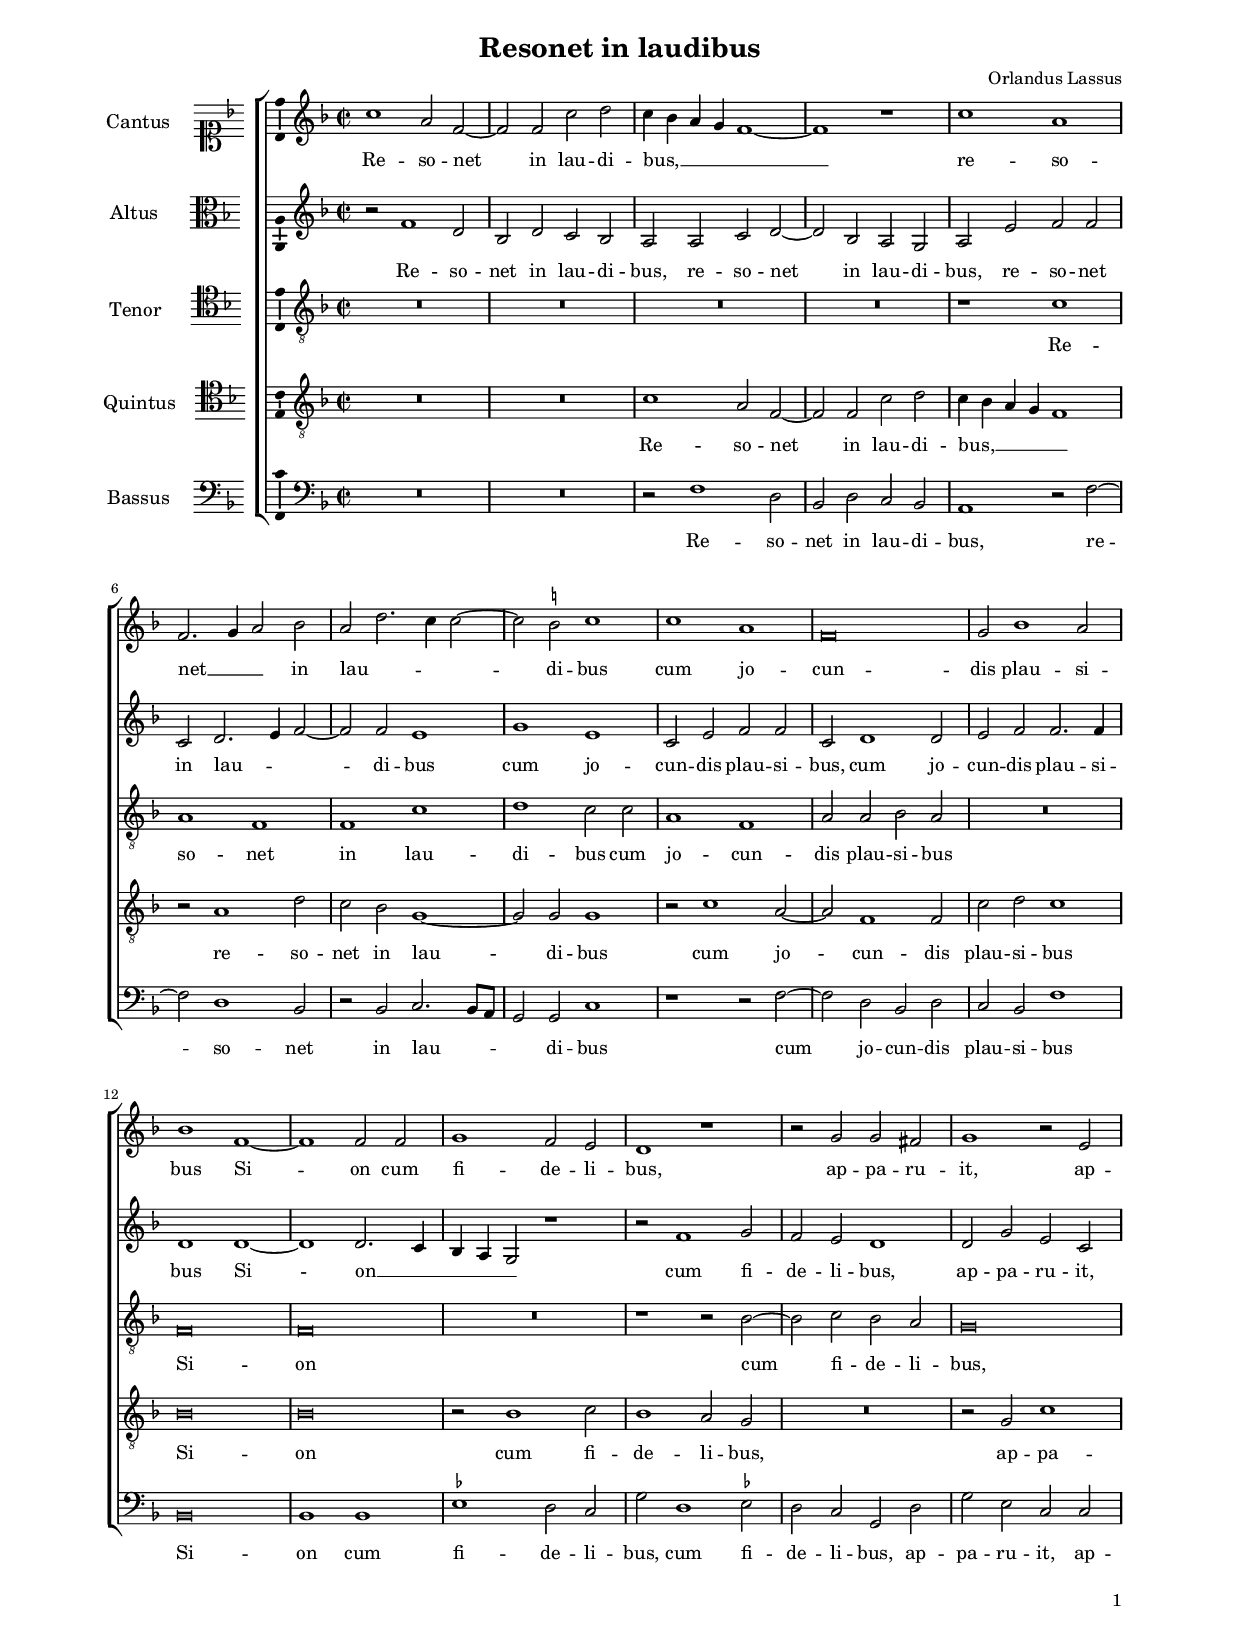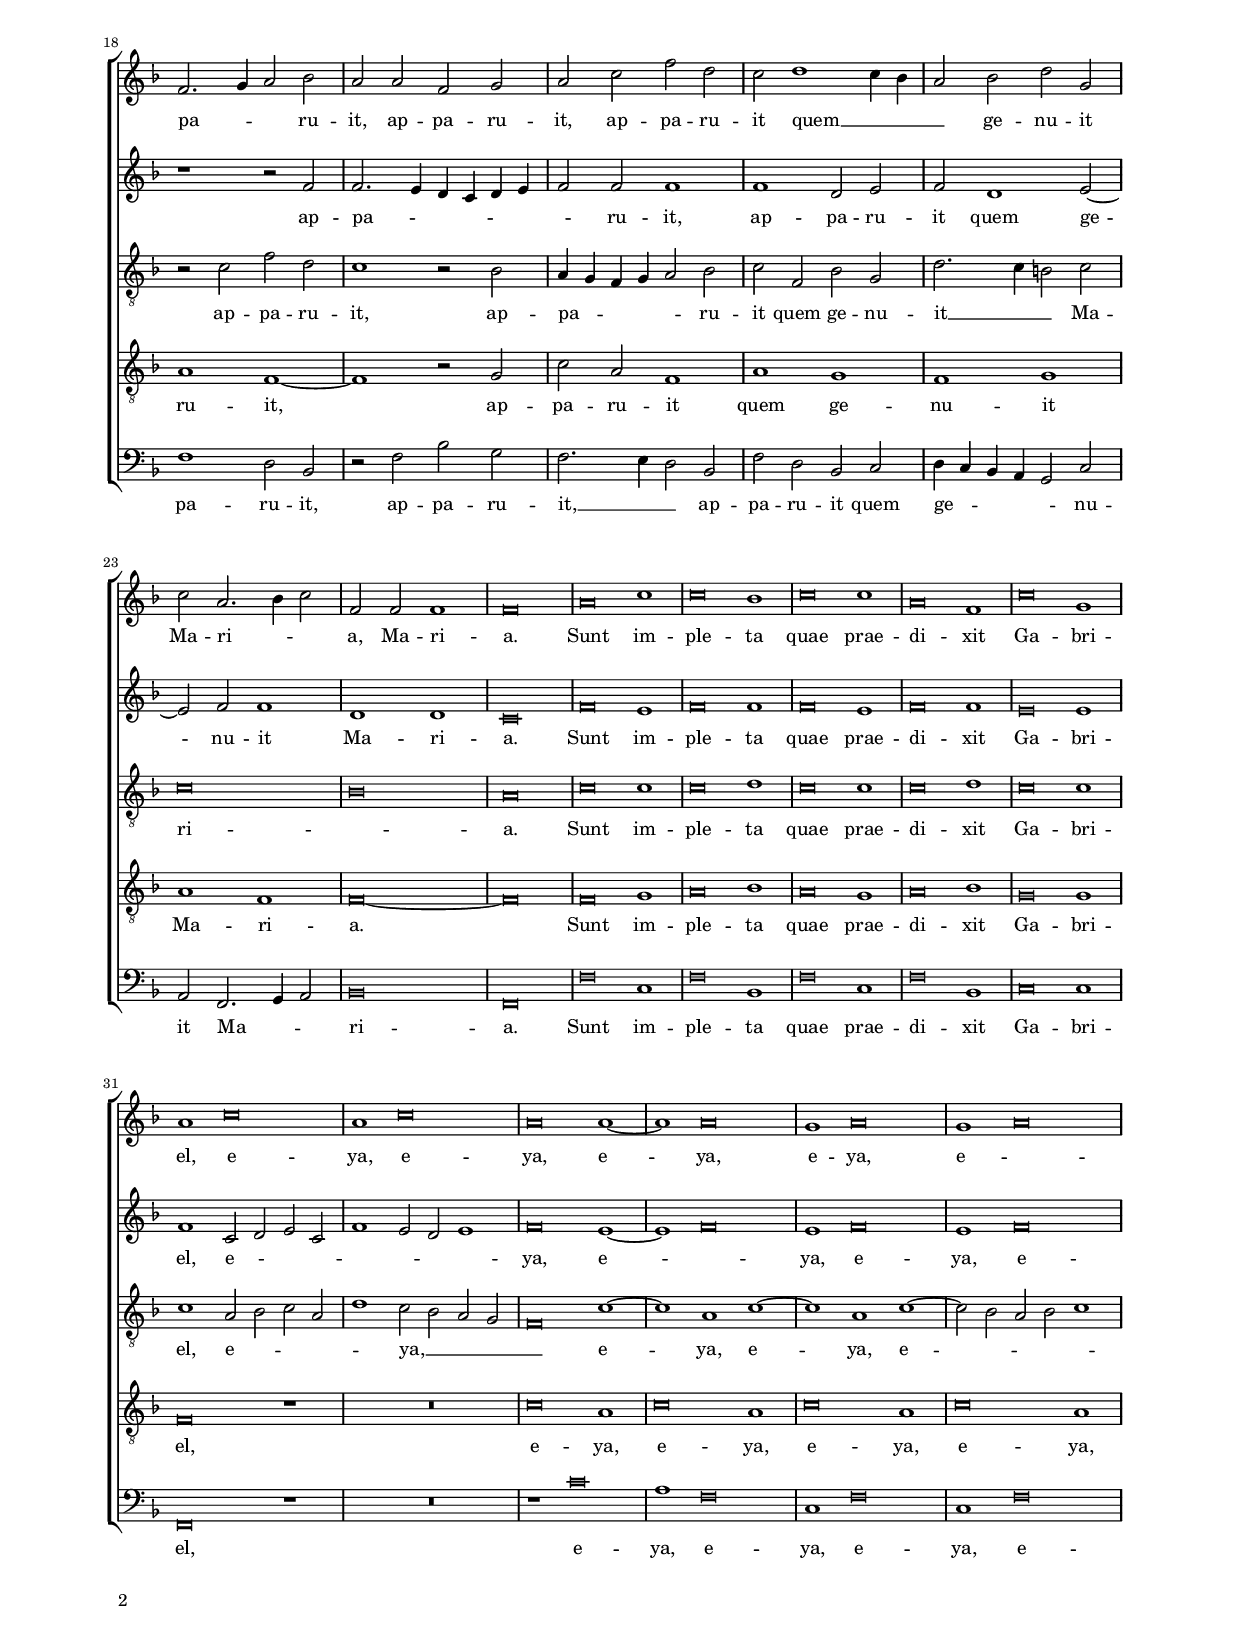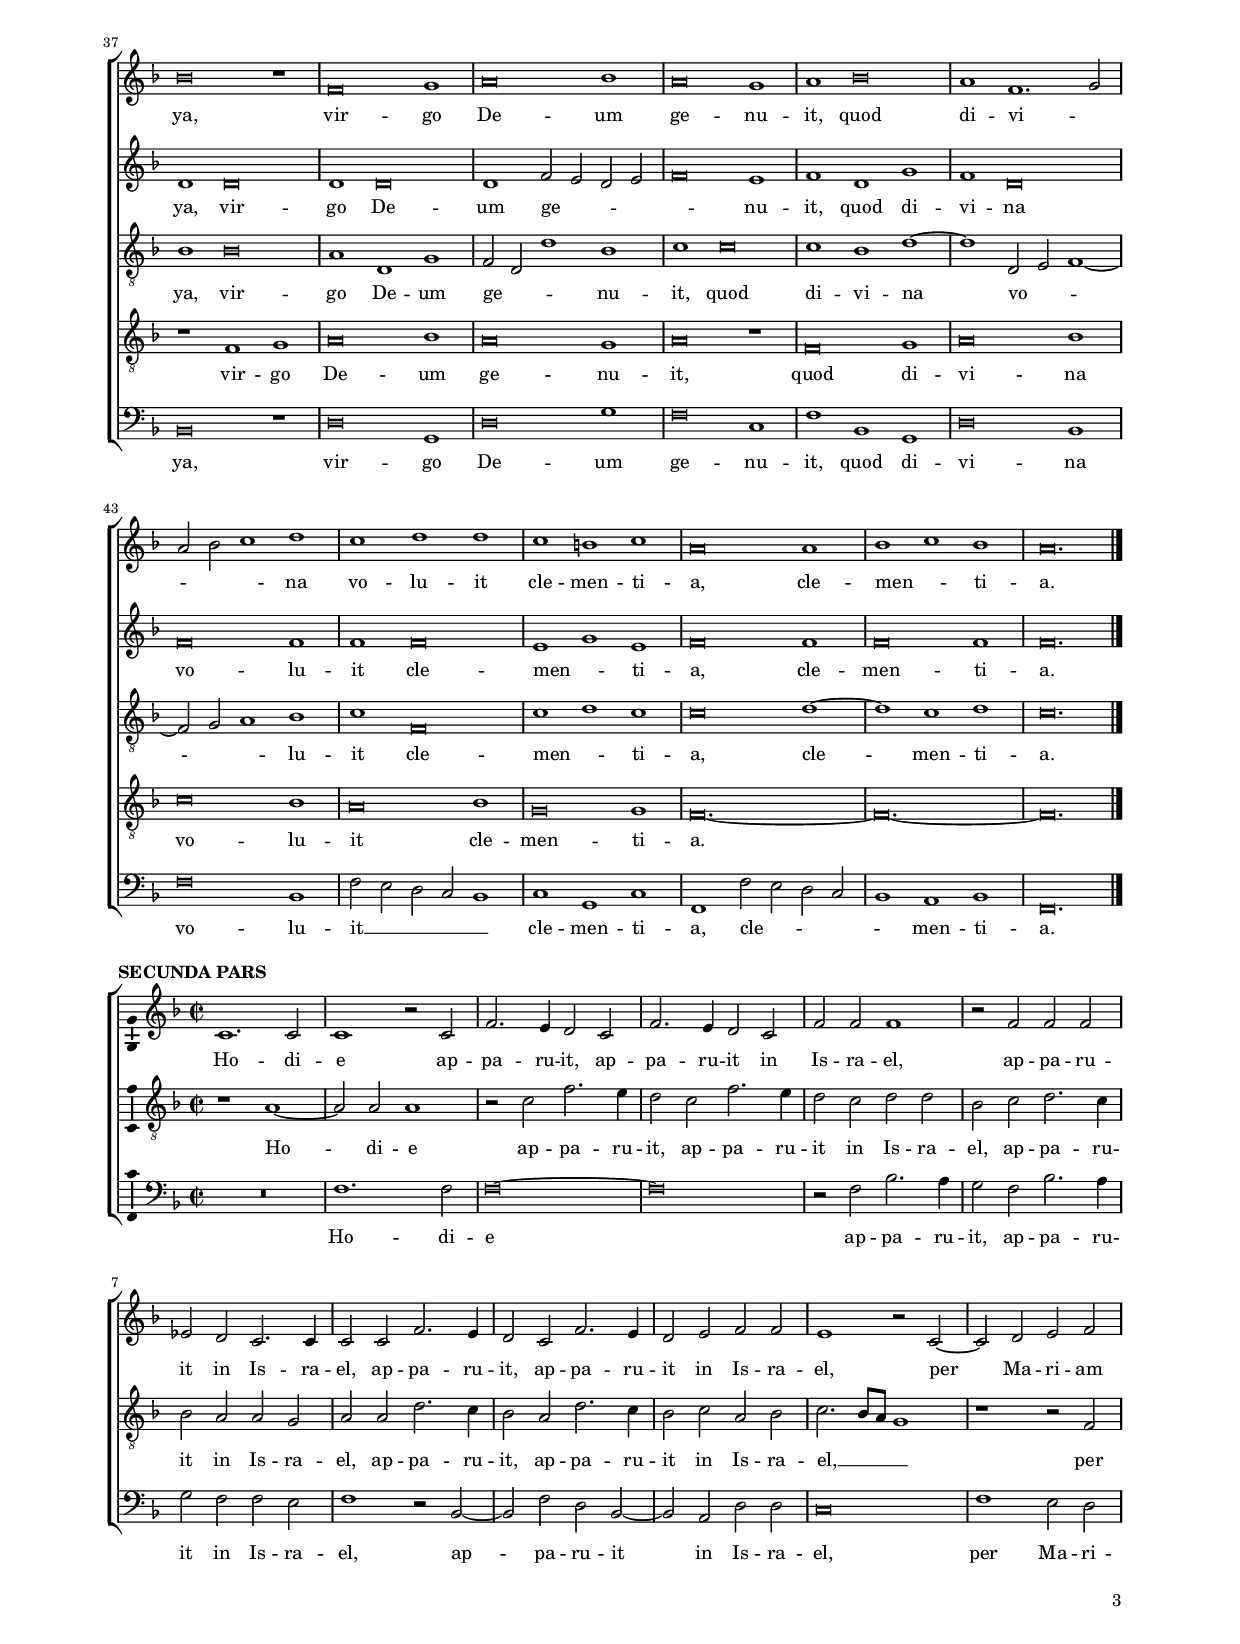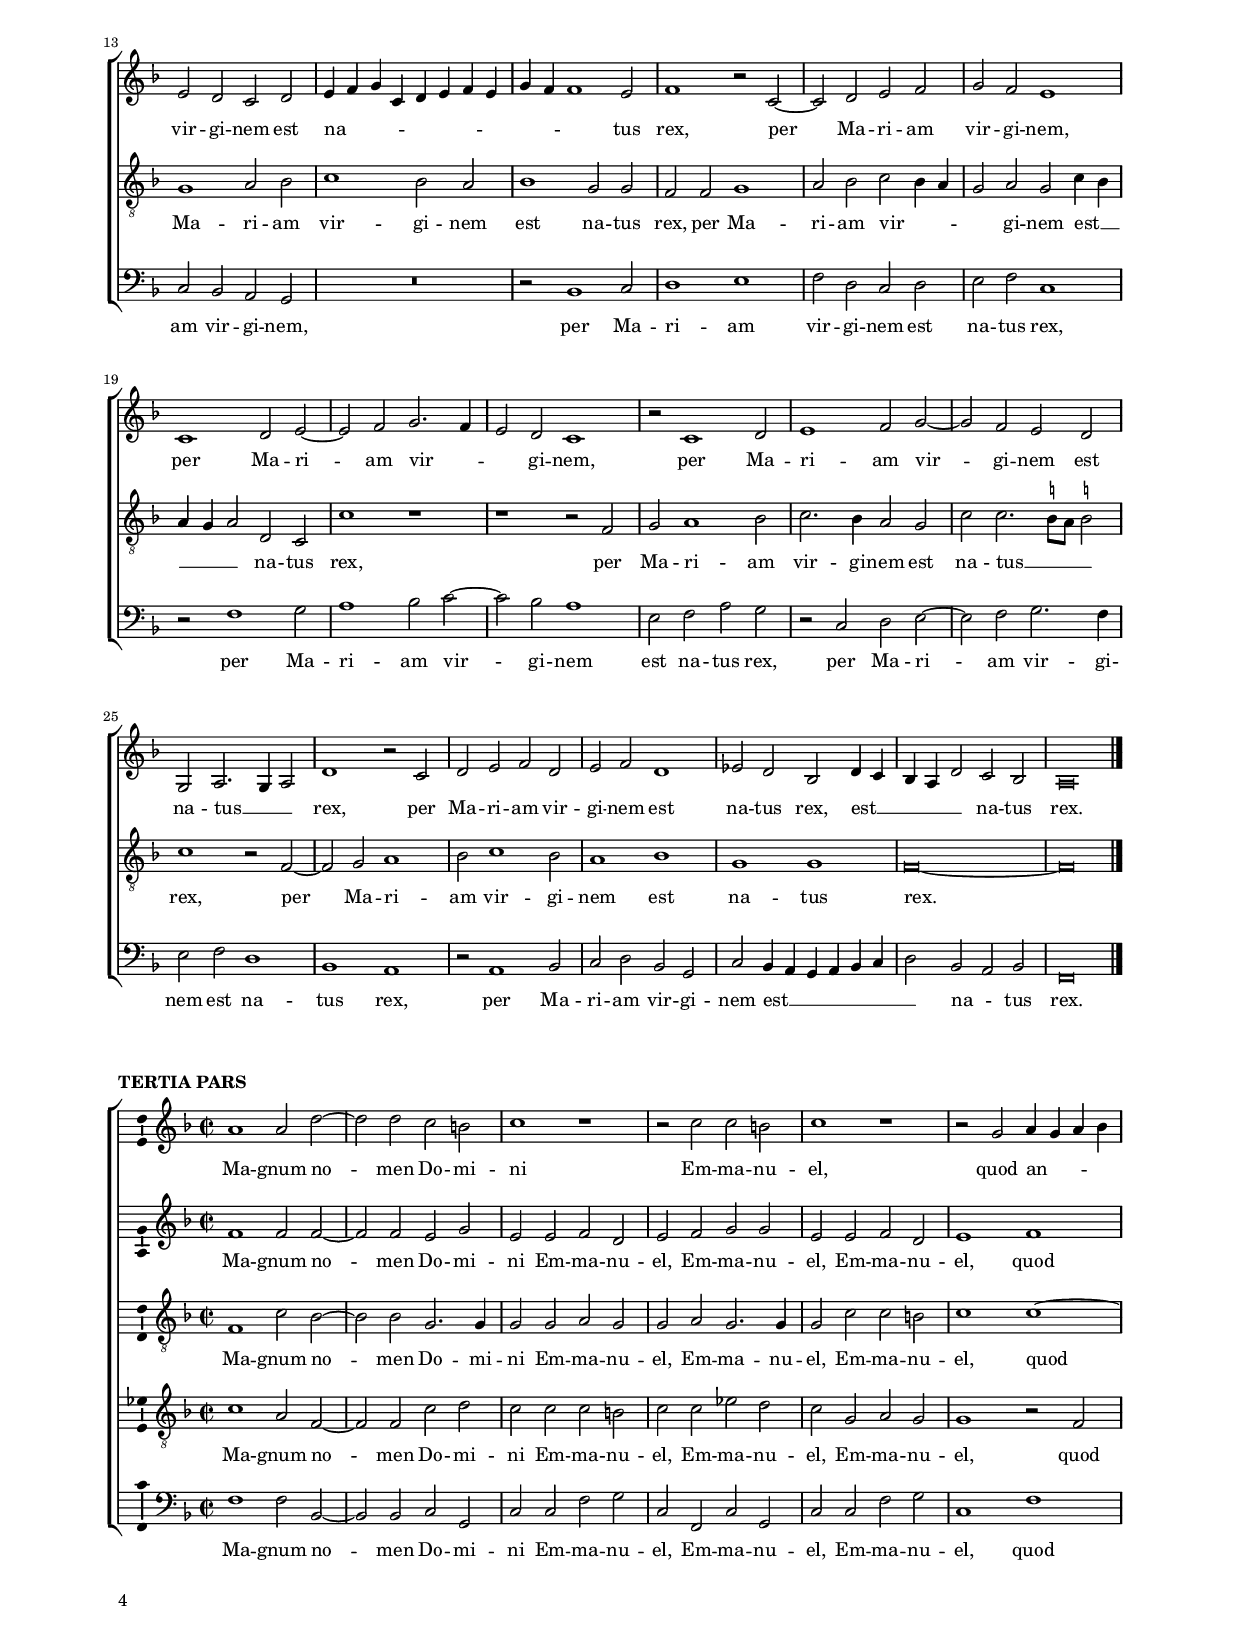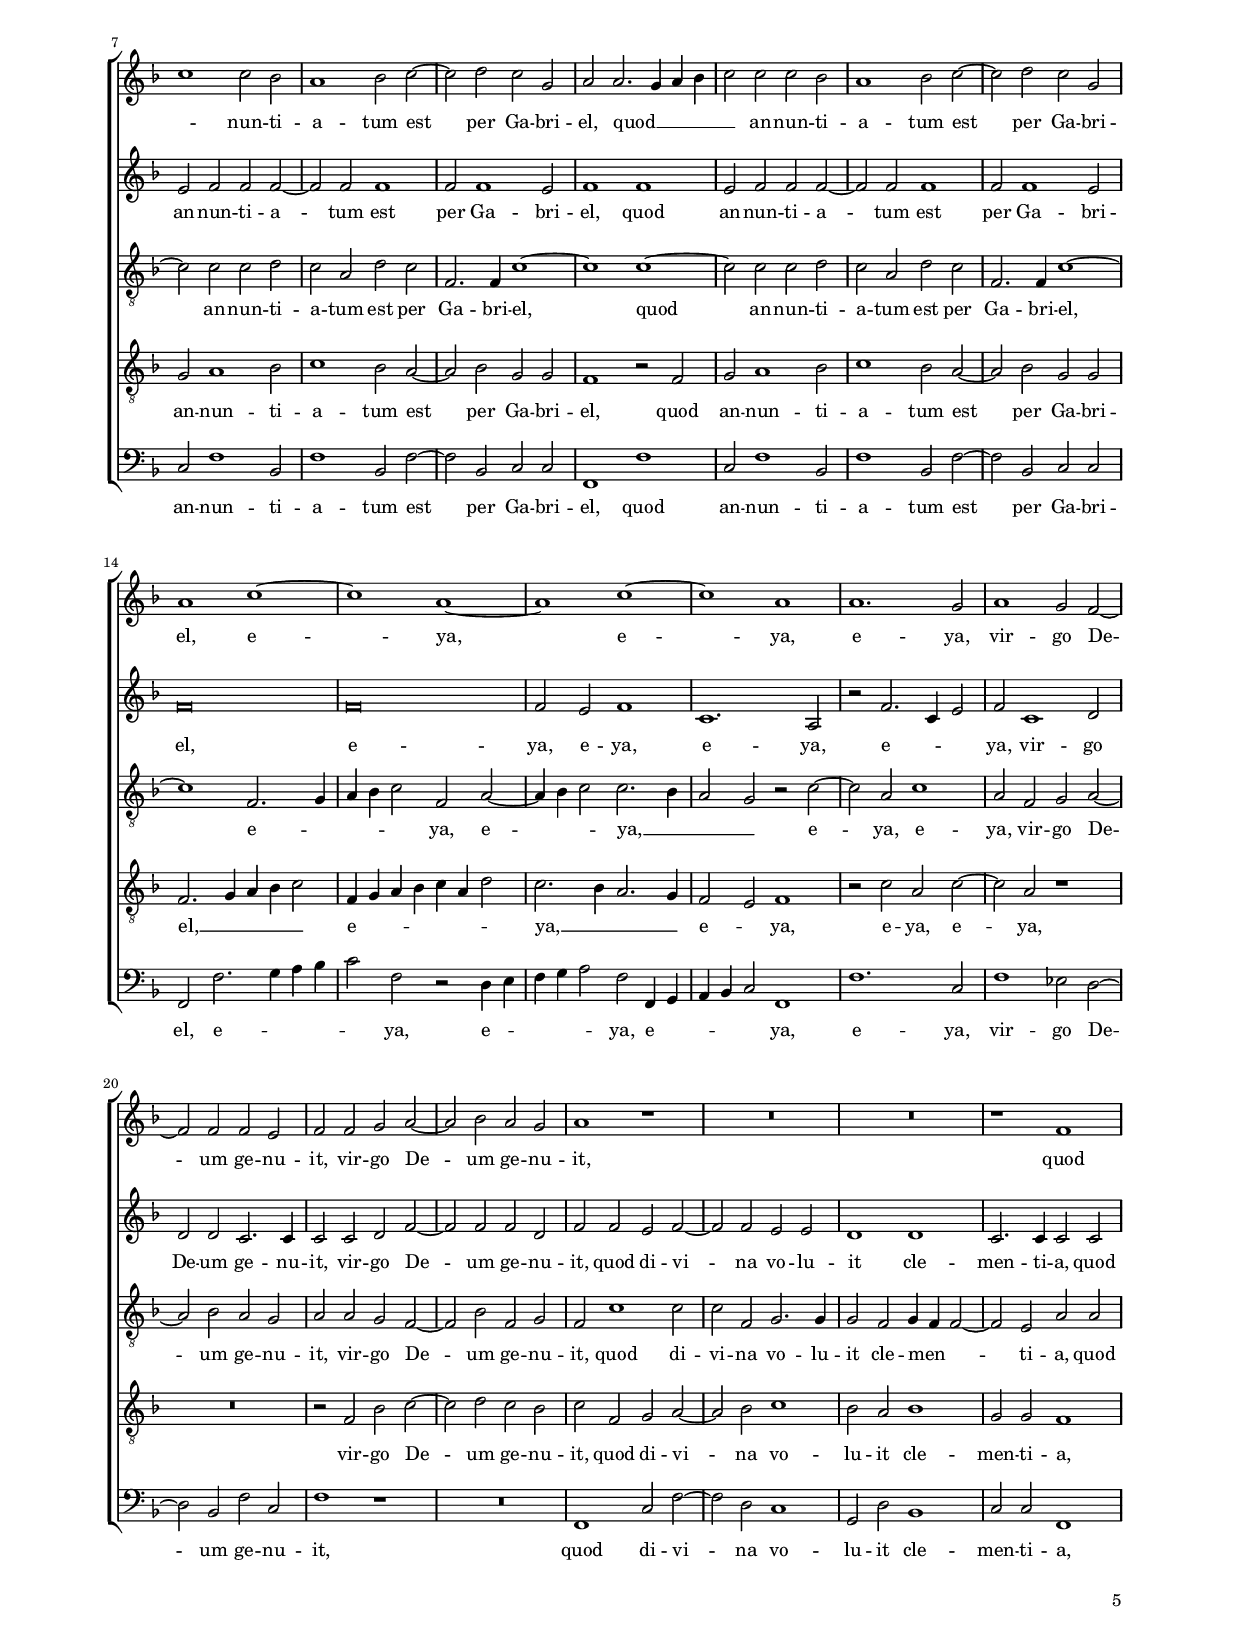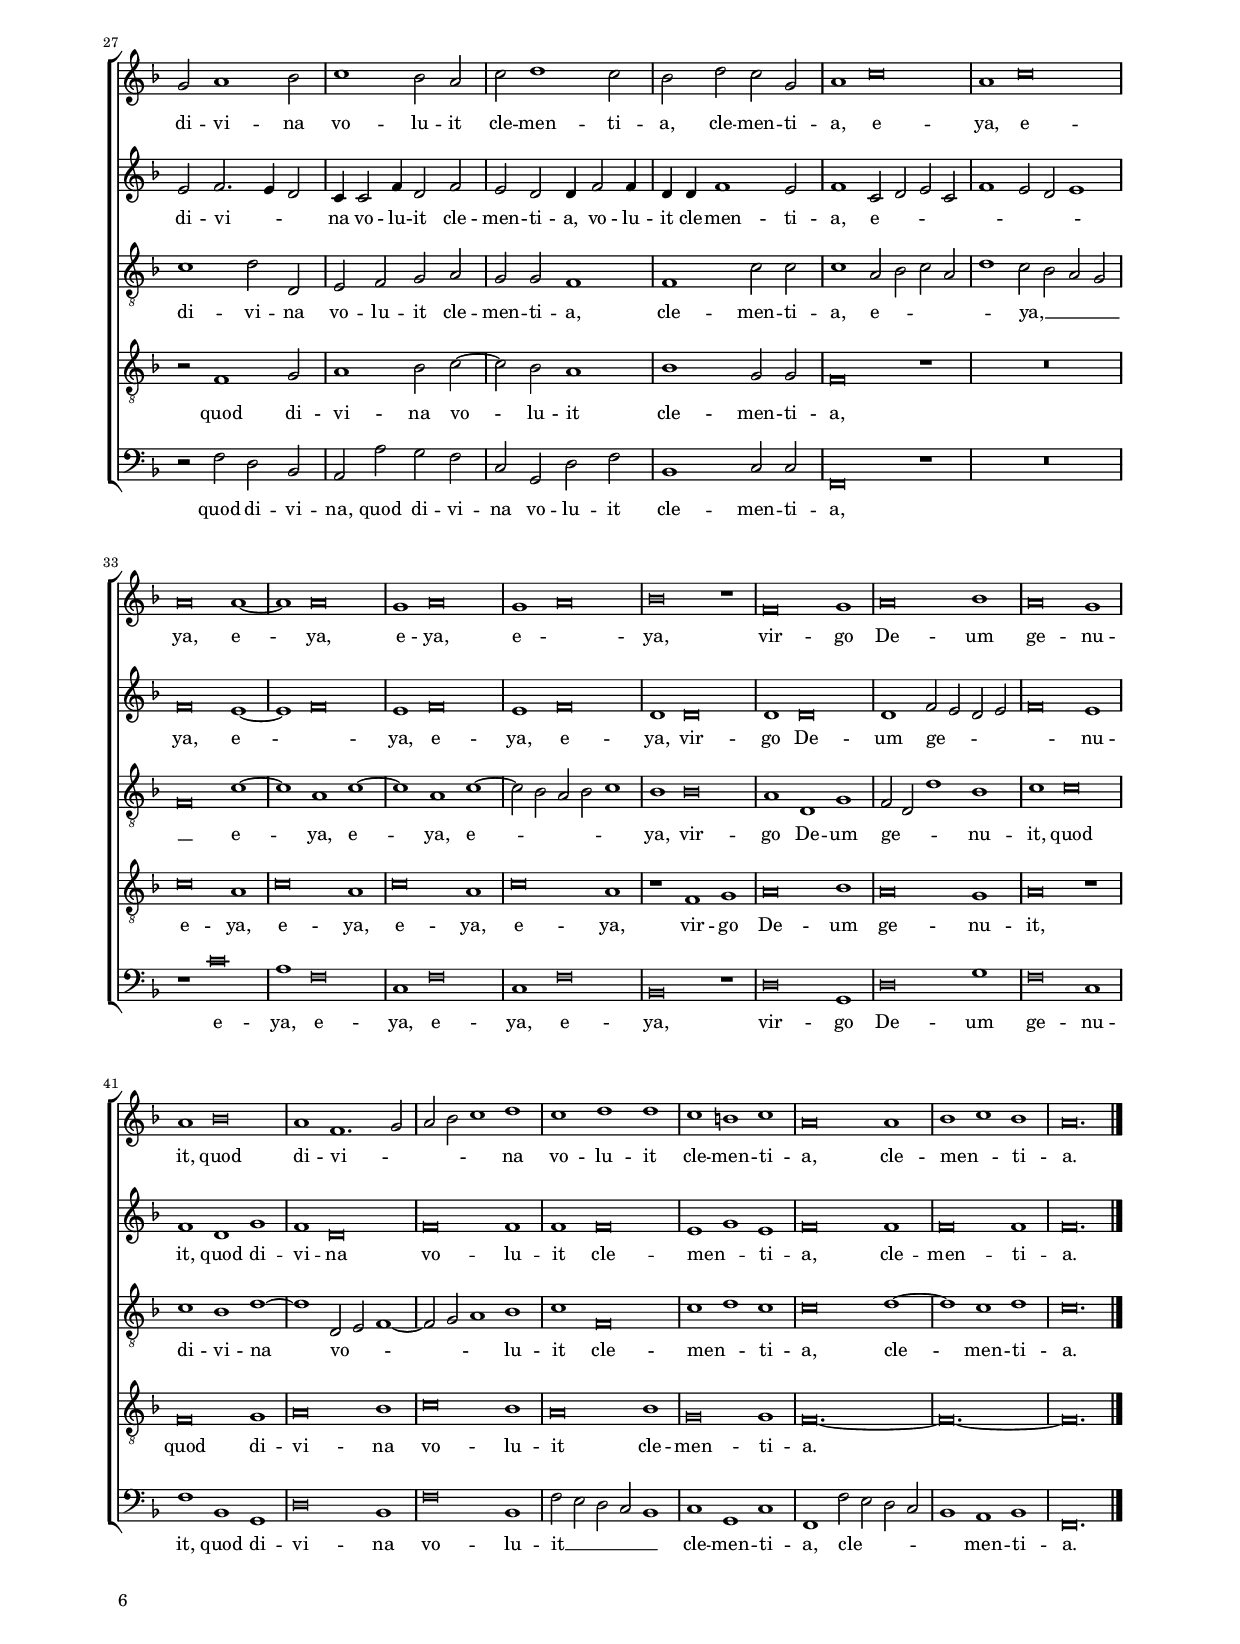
\header
{
  title="Resonet in laudibus"
  composer="Orlandus Lassus"
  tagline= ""
}

\version "2.20.0"
\language deutsch
#(set-global-staff-size 15)
% #(set-default-paper-size "letter")
#(ly:set-option 'point-and-click #f)

	
	ficta = { \once \set suggestAccidentals = ##t }
	
	forget = #(define-music-function (music) (ly:music?) #{
		\accidentalStyle forget
		$music
		\accidentalStyle default
		#})
	
    timeGlyphPhi =
    #(ly:make-stencil
    `(path 0.001
    `(moveto  -1.06 0.0
      curveto -1.06 -0.60 -0.60 -1.06  0.00 -1.06
      curveto  0.60 -1.06  1.06 -0.60  1.06  0.00
      curveto  1.06  0.60  0.60  1.06  0.00  1.06
      curveto -0.60  1.06 -1.06  0.60 -1.06  0.00
      lineto  -0.50  0.00
      lineto  -0.50  0.34
      curveto -0.50  0.64 -0.30  0.94  0.00  0.94
      curveto  0.30  0.94  0.50  0.64  0.50  0.34
      lineto   0.50 -0.34
      curveto  0.50 -0.64  0.34 -0.94  0.00 -0.94
      curveto -0.30 -0.94 -0.50 -0.64 -0.50 -0.34
      lineto  -0.50  0.00
      moveto  -0.05  1.40
      curveto -0.08  1.40 -0.10  1.38 -0.10  1.35
      lineto  -0.10 -1.35
      curveto -0.10 -1.38 -0.08 -1.40 -0.05 -1.40
      lineto   0.05 -1.40
      curveto  0.08 -1.40  0.10 -1.38  0.10 -1.35
      lineto   0.10  1.35
      curveto  0.10  1.38  0.08  1.40  0.05  1.40
      closepath)
     'round
     'round
     #t)
   (cons -1.06 1.06)
   (cons -1 1))

    markupThree = \markup \number \vcenter { "3" }

    stencilPhiThree =
    #(lambda (grob)
    (let ((sz (ly:grob-property grob 'font-size 0.0)))
       (set! (ly:grob-property grob 'stencil)
             (ly:stencil-combine-at-edge
               (ly:stencil-scale timeGlyphPhi 1 1)
               X
               RIGHT
               (grob-interpret-markup grob markupThree )
               0.7 ))))

    PhiThree = {
        \newSpacingSection
        \override Score.SpacingSpanner.common-shortest-duration = #(ly:make-moment 3 8)
    \once \override Staff.TimeSignature.stencil = #stencilPhiThree
    \time 3/1
    }
  
\paper
	{
	top-margin = 1.8 \cm
	bottom-margin = 1.2 \cm
	left-margin = 2 \cm
	right-margin = 2 \cm
	ragged-bottom = ##f
	ragged-last-bottom = ##t
	print-page-number = ##f
	score-system-spacing = #'((basic-distance . 16) (minimum-distance . 14) (padding . 5) (strechability . 150))
	system-system-spacing = #'((basic-distance . 16) (minimum-distance . 14) (padding . 5) (strechability . 150))
    oddFooterMarkup=\markup   \fill-line { "" \fromproperty #'page:page-number-string }
    evenFooterMarkup=\markup  \fill-line { \fromproperty #'page:page-number-string "" }
    last-bottom-spacing = #'((basic-distance . 12) (minimum-distance . 7) (padding . 4))
%	systems-per-page = 3
	page-count = 6
%	min-systems-per-page = 3
	}

global = {
    % \set Staff.autoBeaming = ##f
	\key f \major
	\time 2/2 \set Score.measureLength = #(ly:make-moment 2/1)
    \set Score.tempoHideNote = ##t
    \tempo 2 = 90
    \skip 1*2*25 
    \PhiThree
    \tempo 1= 135
    \skip 1*3*23  \bar "|." % \pageBreak
	}
	

incipitcantus = \markup { \score {
	{
	\set Staff.instrumentName = \markup { \fontsize #1 "Cantus" }
	\key f \major
	\clef soprano
	s4 \bar ""
	}
	\layout  {
	raggedright = ##t
	indent = 1.8 \cm
	line-width = 2.5 \cm
	\context { \Staff \remove Time_signature_engraver }
	\override Staff.Clef.Y-extent = #'(0 . 0)
	}} \hspace #1 }
      
      
incipitaltus = \markup { \score {
	{
	\set Staff.instrumentName = \markup { \fontsize #1 "Altus" }
	\key f \major
	\clef alto
	s4 \bar ""
	}
	\layout  {
	raggedright = ##t
	indent = 1.8 \cm
	line-width = 2.5 \cm
	\context { \Staff \remove Time_signature_engraver }
	\override Staff.Clef.Y-extent = #'(0 . 0)
	}} \hspace #1 }


incipittenor = \markup { \score {
	{
	\set Staff.instrumentName = \markup { \fontsize #1 "Tenor" }
	\key f \major
	\clef tenor
	s4 \bar ""
	}
	\layout  {
	raggedright = ##t
	indent = 1.8 \cm
	line-width = 2.5 \cm
	\context { \Staff \remove Time_signature_engraver }
	\override Staff.Clef.Y-extent = #'(0 . 0)
	}} \hspace #1 }
      
      
incipitquintus = \markup { \score {
	{
	\set Staff.instrumentName = \markup { \fontsize #1 "Quintus" }
	\key f \major
	\clef tenor
	s4 \bar ""
	}
	\layout  {
	raggedright = ##t
	indent = 1.8 \cm
	line-width = 2.5 \cm
	\context { \Staff \remove Time_signature_engraver }
	\override Staff.Clef.Y-extent = #'(0 . 0)
	}} \hspace #1 }
      
      
incipitbassus = \markup { \score {
	{
	\set Staff.instrumentName = \markup { \fontsize #1 "Bassus" }
	\key f \major
	\clef bass
	s4 \bar ""
	}
	\layout  {
	raggedright = ##t
	indent = 1.8 \cm
	line-width = 2.5 \cm
	\context { \Staff \remove Time_signature_engraver }
	\override Staff.Clef.Y-extent = #'(0 . 0)
	}} \hspace #1 }


cantus =  \relative c''
	{
	c1 a2 f~
	f2 f c' d
	c4 b a g f1~
	f1 r
%5
	c'1 a |
	f2. g4 a2 b
	a2 d2. c4 c2~
	c2 \ficta h c1
	c1 a
%10
	f\breve |
	g2 b1 a2
	b1 f~
	f1 f2 f
	g1 f2 e
%15
	d1 r |
	r2 g g fis
	g1 r2 e
	f2. g4 a2 b
	a2 a f g
%20
	a2 c f d |
	c2 d1 c4 b
	a2 b d g,
	c2 a2. b4 c2
	f,2 f f1
%25
	f\breve |
% Triple time
	a\breve c1
	c\breve b1
	c\breve c1
	a\breve f1
%30
	c'\breve g1 |
	a1 c\breve
	a1 c\breve
	a\breve a1~
	a1 a\breve
%35
	g1 a\breve |
	g1 a\breve
	b\breve r1
	f\breve g1
	a\breve b1
%40
	a\breve g1 |
	a1 b\breve
	a1 f1. g2
	a2 b c1 d
	c1 d d
%45
	c1 h c |
	a\breve a1
	b1 c b
	a\breve. |
	}


altus =  \relative c'
    {
	r2 f1 d2
	b2 d c b
	a2 a c d~
	d2 b a g
%5
	a2 e' f f |
	c2 d2. e4 f2~
	f2 f e1
	g1 e
	c2 e f f
%10
	c2 d1 d2 |
	e2 f f2. f4
	d1 d~
	d1 d2. c4
	b4 a g2 r1
%15
	r2 f'1 g2 |
	f2 e d1
	d2 g e c
	r1 r2 f
	f2. e4 d4 c d e
%20
	f2 f f1 |
	f1 d2 e
	f2 d1 e2~
	e2 f f1
	d1 d
%25
	c\breve |
% Triple time
	f\breve e1
	f\breve f1
	f\breve e1
	f\breve f1
%30
	e\breve e1 |
	f1 c2 d e c
	f1 e2 d e1
	f\breve e1~
	e1 f\breve
%35
	e1 f\breve |
	e1 f\breve
	d1 d\breve
	d1 d\breve
	d1 f2 e d e
%40
	f\breve e1 |
	f1 d g
	f1 d\breve
	f\breve f1
	f1 f\breve
%45
	e1 g e |
	f\breve f1
	f\breve f1
	f\breve. |
	}


tenor =  \relative c'
	{
	R\breve
	R\breve
	R\breve
	R\breve
%5
	r1 c |
	a1 f
	f1 c'
	d1 c2 c
	a1 f
%10
	a2 a b a |
	R\breve
	f\breve
	f\breve
	R\breve
%15
	r1 r2 b~ |
	b2 c b a
	g\breve
	r2 c f d
	c1 r2 b
%20
	a4 g f g a2 b |
	c2 f, b g
	d'2. c4 h2 c
	c\breve
	b\breve
%25
	a\breve |
% Triple time
	c\breve c1
	c\breve d1
	c\breve c1
	c\breve d1
%30
	c\breve c1 |
	c1 a2 b c a
	d1 c2 b a g
	f\breve c'1~
	c1 a c~
%35
	c1 a c~ |
	c2 b a b c1
	b1 b\breve
	a1 d, g
	f2 d d'1 b
%40
	c1 c\breve |
	c1 b d~
	d1 d,2 e f1~
	f2 g a1 b
	c1 f,\breve
%45
	c'1 d c |
	c\breve d1~
	d1 c d
	c\breve. |
	}


quintus  =  \relative c'
	{
	R\breve
	R\breve
	c1 a2 f~
	f2 f c' d
%5
	c4 b a g f1 |
	r2 a1 d2
	c2 b g1~
	g2 g g1
	r2 c1 a2~
%10
	a2 f1 f2 |
	c'2 d c1
	b\breve
	b\breve
	r2 b1 c2
%15
	b1 a2 g |
	R\breve
	r2 g c1
	a1 f~
	f1 r2 g
%20
	c2 a f1 |
	a1 g
	f1 g
	a1 f
	f\breve~
%25
	f\breve |
% Triple time
	f\breve g1
	a\breve b1
	a\breve g1
	a\breve b1
%30
	g\breve g1 |
	f\breve r1
	R\breve.
	c'\breve a1
	c\breve a1
%35
	c\breve a1 |
	c\breve a1
	r1 f g
	a\breve b1
	a\breve g1
%40
	a\breve r1 |
	f\breve g1
	a\breve b1
	c\breve b1
	a\breve b1
%45
	g\breve g1 |
	f\breve.~
	f\breve.~
	f\breve. |
	}


bassus  =  \relative c
	{
	R\breve
	R\breve
	r2 f1 d2
	b2 d c b
%5
	a1 r2 f'~ |
	f2 d1 b2
	r2 b c2. b8 a
	g2 g c1
	r1 r2 f~
%10
	f2 d b d |
	c2 b f'1
	b,\breve
	b1 b
	\ficta es1 d2 c
%15
	g'2 d1 \ficta es2 |
	d2 c g d'
	g2 e c c
	f1 d2 b
	r2 f' b g
%20
	f2. e4 d2 b |
	f'2 d b c
	d4 c b a g2 c
	a2 f2. g4 a2
	b\breve
%25
	f\breve |
% Triple time	
	f'\breve c1
	f\breve b,1
	f'\breve c1
	f\breve b,1 |
%30
    c\breve c1
	f,\breve r1
	R\breve.
	r1 c''\breve
	a1 f\breve |
%35
    c1 f\breve
    c1 f\breve
	b,\breve r1
	d\breve g,1
	d'\breve g1 |
%40
    f\breve c1 |
	f1 b, g
	d'\breve b1
	f'\breve b,1
	f'2 e d c b1 |
%45
    c1 g c |
	f,1 f'2 e d c
	b1 a b
	f\breve. |
	}


lyricscantus = \lyricmode {
	Re -- so -- net in lau -- di -- bus, __ _ _ _ _
    re -- so -- net __ _ _ in lau -- _ _ _ di -- bus
    cum jo -- cun -- dis plau -- si -- bus
    Si -- on cum fi -- de -- li -- bus,
    ap -- pa -- ru -- it,
    ap -- pa -- _ _ ru -- it,
    ap -- pa -- ru -- it,
    ap -- pa -- ru -- it
    quem __ _ _ _ ge -- nu -- it Ma -- ri -- _ _ a,
    Ma -- ri -- a.
    Sunt im -- ple -- ta quae prae -- di -- xit Ga -- bri -- el,
    e -- ya,
    e -- ya,
    e -- ya,
    e -- ya,
    e -- _ ya,
    vir -- go De -- um ge -- nu -- it,
    quod di -- vi -- _ _ _ _ na vo -- lu -- it
    cle -- men -- ti -- a,
    cle -- men -- _ ti -- a.
	}


lyricsaltus = \lyricmode {
	Re -- so -- net in lau -- di -- bus,
    re -- so -- net in lau -- di -- bus,
    re -- so -- net in lau -- _ _ di -- bus
    cum jo -- cun -- dis plau -- si -- bus,
    cum jo -- cun -- dis plau -- si -- bus
    Si -- on __ _ _ _ _ cum fi -- de -- li -- bus,
    ap -- pa -- ru -- it,
    ap -- pa -- _ _ _ _ _ _ ru -- it,
    ap -- pa -- ru -- it
    quem ge -- nu -- it Ma -- ri -- a.
    Sunt im -- ple -- ta quae prae -- di -- xit Ga -- bri -- el,
    e -- _ _ _ _ _ _ _ ya,
    e -- _ ya,
    e -- ya,
    e -- ya,
    vir -- go De -- um ge -- _ _ _ _ nu -- it,
    quod di -- vi -- na vo -- lu -- it
    cle -- men -- _ ti -- a,
    cle -- men -- ti -- a.
	}


lyricstenor = \lyricmode {
	Re -- so -- net in lau -- di -- bus
    cum jo -- cun -- dis plau -- si -- bus
    Si -- on cum fi -- de -- li -- bus,
    ap -- pa -- ru -- it,
    ap -- pa -- _ _ _ _ ru -- it
    quem ge -- nu -- it __ _ _ Ma -- ri -- _ a.
    Sunt im -- ple -- ta quae prae -- di -- xit Ga -- bri -- el,
    e -- _ _ _ _ ya, __ _ _ _ _
    e -- ya,
    e -- ya,
    e -- _ _ _ _ ya,
    vir -- go De -- um ge -- _ _ nu -- it,
    quod di -- vi -- na vo -- _ _ _ _ lu -- it
    cle -- men -- _ ti -- a,
    cle -- men -- ti -- a.
	}


lyricsquintus = \lyricmode {
	Re -- so -- net in lau -- di -- bus, __ _ _ _ _
    re -- so -- net in lau -- di -- bus
    cum jo -- cun -- dis plau -- si -- bus
    Si -- on cum fi -- de -- li -- bus,
    ap -- pa -- ru -- it,
    ap -- pa -- ru -- it
    quem ge -- nu -- it Ma -- ri -- a.
    Sunt im -- ple -- ta quae prae -- di -- xit Ga -- bri -- el,
    e -- ya,
    e -- ya,
    e -- ya,
    e -- ya,
    vir -- go De -- um ge -- nu -- it,
    quod di -- vi -- na vo -- lu -- it
    cle -- men -- ti -- a.
	}


lyricsbassus = \lyricmode {
	Re -- so -- net in lau -- di -- bus,
    re -- so -- net in lau -- _ _ _ di -- bus
    cum jo -- cun -- dis plau -- si -- bus
    Si -- on cum fi -- de -- li -- bus,
    cum fi -- de -- li -- bus,
    ap -- pa -- ru -- it,
    ap -- pa -- ru -- it,
    ap -- pa -- ru -- it, __ _ _
    ap -- pa -- ru -- it
    quem ge -- _ _ _ _ nu -- it Ma -- _ _ ri -- a.
    Sunt im -- ple -- ta quae prae -- di -- xit Ga -- bri -- el,
    e -- ya,
    e -- ya,
    e -- ya,
    e -- ya,
    vir -- go De -- um ge -- nu -- it,
    quod di -- vi -- na vo -- lu -- it __ _ _ _ _ 
    cle -- men -- ti -- a,
    cle -- _ _ _ _ men -- ti -- a.
	}


\score
{  
	% \transpose {
	\new ChoirStaff \with { \override StaffGrouper.staff-staff-spacing.basic-distance = #12 }
	<<

	\new Staff << \global
	\new Voice="v1" {
		\set Staff.instrumentName=\incipitcantus
		\set Staff.midiInstrument = "reed organ"
		\clef violin
		\cantus }
	\new Lyrics \lyricsto "v1" {\lyricscantus }
	>>


	\new Staff << \global
	\new Voice="v2" {
		\set Staff.instrumentName=\incipitaltus
		\set Staff.midiInstrument = "reed organ"
        \clef violin % "G_8"
		\altus}
	\new Lyrics \lyricsto "v2" {\lyricsaltus }
	>>


	\new Staff << \global
	\new Voice="v3" {
		\set Staff.instrumentName=\incipittenor
		\set Staff.midiInstrument = "reed organ"
		\clef "G_8"
		\tenor }
	\new Lyrics \lyricsto "v3" {\lyricstenor }
	>>


	\new Staff << \global
	\new Voice="v5" {
		\set Staff.instrumentName=\incipitquintus
		\set Staff.midiInstrument = "reed organ"
		\clef "G_8"
		\quintus}
	\new Lyrics \lyricsto "v5" {\lyricsquintus }
	>>


	\new Staff << \global
	\new Voice="v4" {
		\set Staff.instrumentName=\incipitbassus
		\set Staff.midiInstrument = "reed organ"
		\clef bass
		\bassus }
	\new Lyrics \lyricsto "v4" {\lyricsbassus}
	>>

	>>
	% } % transpose

	\layout
	{
	indent = 2.5 \cm
	\context { \Staff \override TimeSignature.break-visibility = #end-of-line-invisible }
	\context { \Lyrics \override VerticalAxisGroup.nonstaff-relatedstaff-spacing.padding = #1.4 }
%	\context { \Lyrics \override LyricText.font-size = #1 }
	\context { \Staff \consists "Ambitus_engraver" }
	\context { \Score \override BarNumber.padding = #2 }
	\context { \Voice \override NoteHead.style = #'baroque }
	}


\midi
	{
	}

}

%%%%%%%%%%%%%%%%%%%%  SECUNDA PARS - HODIE APPARUIT %%%%%%%%%%%%%%%%%%%%


global = {
	\key f \major
	\time 2/2 \set Score.measureLength = #(ly:make-moment 2/1)
    \set Score.tempoHideNote = ##t
    \tempo 2 = 90
    \skip 1*2*31 \bar "|."
	}


altus =  \relative c'
    {
	c1. c2
	c1 r2 c
	f2. e4 d2 c
	f2. e4 d2 c
%5
	f2 f f1 |
	r2 f f f
	es2 d c2. c4
	c2 c f2. e4
	d2 c f2. e4
%10
	d2 e f f |
	e1 r2 c~
	c2 d e f
	e2 d c d
	e4 f g c, d e f e
%15
	g4 f f1 e2 |
	f1 r2 c~
	c2 d e f
	g2 f e1
	c1 d2 e~
%20
	e2 f g2. f4 |
	e2 d c1
	r2 c1 d2
	e1 f2 g~
	g2 f e d
%25
	g,2 a2. g4 a2 |
	d1 r2 c
	d2 e f d
	e2 f d1
	es2 d b d4 c
%30
	b4 a d2 c b |
	a\breve |
	}


tenor =  \relative c'
	{
	r1 a~
	a2 a a1
	r2 c f2. e4
	d2 c f2. e4
%5
	d2 c d d |
	b2 c d2. c4
	b2 a a g
	a2 a d2. c4
	b2 a d2. c4
%10
	b2 c a b |
	c2. b8 a g1
	r1 r2 f
	g1 a2 b
	c1 b2 a
%15
	b1 g2 g |
	f2 f g1
	a2 b c b4 a
	g2 a g c4 b
	a4 g a2 d, c
%20
	c'1 r |
	r1 r2 f,
	g2 a1 b2
	c2. b4 a2 g
	c2 c2. \stemDown \ficta h8 a \stemNeutral \ficta h!2
%25
	c1 r2 f,~ |
	f2 g a1
	b2 c1 b2
	a1 b
	g1 g
%30
	f\breve~
    f\breve |
	}


bassus  =  \relative c
	{
	R\breve
	f1. f2
	f\breve~
	f\breve
%5
	r2 f b2. a4 |
	g2 f b2. a4
	g2 f f e
	f1 r2 b,~
	b2 f' d b~
%10
	b2 a d d |
	c\breve
	f1 e2 d
	c2 b a g
	R\breve
%15
	r2 b1 c2 |
	d1 e
	f2 d c d
	e2 f c1
	r2 f1 g2
%20
	a1 b2 c~ |
	c2 b a1
	e2 f a g
	r2 c, d e~
	e2 f g2. f4
%25
	e2 f d1 |
	b1 a
	r2 a1 b2
	c2 d b g
	c2 b4 a g a b c
%30
	d2 b a b |
	f\breve |
	}


lyricsaltus = \lyricmode {
	Ho -- di -- e ap -- pa -- ru -- it,
    ap -- pa -- ru -- it in Is -- ra -- el,
    ap -- pa -- ru -- it in Is -- ra -- el,
    ap -- pa -- ru -- it,
    ap -- pa -- ru -- it in Is -- ra -- el,
    per Ma -- ri -- am vir -- gi -- nem est na -- _ _ _ _ _ _ _ _ _ _ tus rex,
    per Ma -- ri -- am vir -- gi -- nem,
    per Ma -- ri -- am vir -- _ _ gi -- nem,
    per Ma -- ri -- am vir -- gi -- nem est na -- tus __ _ _ rex,
    per Ma -- ri -- am vir -- gi -- nem est na -- tus rex,
    est __ _ _ _ _ na -- tus rex.
	}


lyricstenor = \lyricmode {
	Ho -- di -- e ap -- pa -- ru -- it,
    ap -- pa -- ru -- it in Is -- ra -- el,
    ap -- pa -- ru -- it in Is -- ra -- el,
    ap -- pa -- ru -- it,
    ap -- pa -- ru -- it in Is -- ra -- el, __ _ _ _
    per Ma -- ri -- am vir -- gi -- nem est na -- tus rex,
    per Ma -- ri -- am vir -- _ _ _ gi -- nem est __ _ _ _ _ na -- tus rex,
    per Ma -- ri -- am vir -- gi -- nem est na -- tus __ _ _ _ rex,
    per Ma -- ri -- am vir -- gi -- nem est na -- tus rex.
	}


lyricsbassus = \lyricmode {
	Ho -- di -- e ap -- pa -- ru -- it,
    ap -- pa -- ru -- it in Is -- ra -- el,
    ap -- pa -- ru -- it in Is -- ra -- el,
    per Ma -- ri -- am vir -- gi -- nem,
    per Ma -- ri -- am vir -- gi -- nem est na -- tus rex,
    per Ma -- ri -- am vir -- gi -- nem est na -- tus rex,
    per Ma -- ri -- am vir -- gi -- nem est na -- tus rex,
    per Ma -- ri -- am vir -- gi -- nem est __ _ _ _ _ _ _ na -- _ tus rex.
	}


\score
	{  
	% \transpose {
	\new ChoirStaff \with { \override StaffGrouper.staff-staff-spacing.basic-distance = #13 }
	<<

	\new Staff << \global
	\new Voice="v2" {
	  %\set Staff.instrumentName=Altus
		\set Staff.midiInstrument = "reed organ"
        \clef violin % "G_8"
		\altus}
	\new Lyrics \lyricsto "v2" {\lyricsaltus }
	>>


	\new Staff <<\global
	\new Voice="v3" {
	  %\set Staff.instrumentName=Tenor
		\set Staff.midiInstrument = "reed organ"
		\clef "G_8"
		\tenor }
	\new Lyrics \lyricsto "v3" {\lyricstenor }
	>>


	\new Staff <<\global
	\new Voice="v4" {
	  %\set Staff.instrumentName=Bassus
		\set Staff.midiInstrument = "reed organ"
		\clef bass
		\bassus }
	\new Lyrics \lyricsto "v4" {\lyricsbassus}
	>>
	
	>>
	% } % transpose

	\layout
	{
	indent = 0 \cm
	\context { \Staff \override TimeSignature.break-visibility = #end-of-line-invisible }
	\context { \Lyrics \override VerticalAxisGroup.nonstaff-relatedstaff-spacing.padding = #1.6 }
%	\context { \Lyrics \override LyricText.font-size = #1 }
	\context { \Staff \consists "Ambitus_engraver" }
	\context { \Score \override BarNumber.padding = #2 }
	\context { \Voice \override NoteHead.style = #'baroque }
	}

        \header { piece = \markup { \raise #2 \bold "SECUNDA PARS"} }

\midi
	{
	}
	
}


%%%%%%%%%%%%%%%%%%%%  TERTIA PARS %%%%%%%%%%%%%%%%%%%%


global = {
	\key f \major
	\time 2/2 \set Score.measureLength = #(ly:make-moment 2/1)
    \set Score.tempoHideNote = ##t
    \tempo 2 = 90
    \skip 1*2*30
    \PhiThree
    \tempo 1 = 135
    \skip 1*3*18 \bar "|."
	}


cantus =  \relative c''
	{
     a1 a2 d~   
	d2 d c h
	c1 r
	r2 c c h
%5
	c1 r |
	r2 g a4 g a b
	c1 c2 b
	a1 b2 c~
	c2 d c g
%10
	a2 a2. g4 a b |
	c2 c c b
	a1 b2 c~
	c2 d c g
	a1 c~
%15
	c1 a~ |
	a1 c~
	c1 a
	a1. g2
	a1 g2 f~
%20
	f2 f f2 e |
	f2 f g a~
	a2 b a g
	a1 r
	R\breve
%25
	R\breve |
	r1 f
	g2 a1 b2
    c1 b2 a
    c2 d1 c2
%30
	b2 d c g |
% Triple time
	a1 c\breve
	a1 c\breve
	a\breve a1~
	a1 a\breve
%35
	g1 a\breve |
	g1 a\breve
	b\breve r1
	f\breve g1
	a\breve b1
%40
	a\breve g1 |
	a1 b\breve
	a1 f1. g2
	a2 b c1 d
	c1 d d
%45
	c1 h c |
	a\breve a1
	b1 c b
	a\breve. |
	}


altus =  \relative c'
    {
	f1 f2 f~
	f2 f e g
	e2 e f d
	e2 f g g
%5
	e2 e f d |
	e1 f
	e2 f f f~
	f2 f f1
	f2 f1 e2
%10
	f1 f |
	e2 f f f~
	f2 f f1
	f2 f1 e2
	f\breve
%15
	f\breve |
	f2 e f1
	c1. a2
	r2 f'2. c4 e2
	f2 c1 d2
%20
	d2 d c2. c4 |
	c2 c d f~
	f2 f f d
	f2 f e f~
	f2 f e e
%25
	d1 d |
	c2. c4 c2 c
	e2 f2. e4 d2
	c4 c2 f4 d2 f
	e2 d d4 f2 f4
%30
	d4 d f1 e2 |
% Triple time
	f1 c2 d e c
	f1 e2 d e1
	f\breve e1~
	e1 f\breve
%35
	e1 f\breve |
	e1 f\breve
	d1 d\breve
	d1 d\breve
	d1 f2 e d e
%40
	f\breve e1 |
	f1 d g
	f1 d\breve
	f\breve f1
	f1 f\breve
%45
    e1 g e |	
	f\breve f1
	f\breve f1
	f\breve. |
	}


tenor =  \relative c'
	{
	f,1 c'2 b~
	b2 b g2. g4
	g2 g a g
	g2 a g2. g4
%5
	g2 c c h |
	c1 c~
	c2 c c d
	c2 a d c
	f,2. f4 c'1~
%10
	c1 c~ |
	c2 c c d
	c2 a d c
	f,2. f4 c'1~
	c1 f,2. g4
%15
	a4 b c2 f, a~ |
	a4 b c2 c2. b4
	a2 g r c~
	c2 a c1
	a2 f g a~
%20
	a2 b a g |
	a2 a g f~
	f2 b f g
	f2 c'1 c2
	c2 f, g2. g4
%25
	g2 f g4 f f2~ |
	f2 e a a
	c1 d2 d, |
	e2 f g a
	g2 g f1
%30
	f1 c'2 c |
% Triple time
	c1 a2 b c a
	d1 c2 b a g
	f\breve c'1~
	c1 a c~
%35
	c1 a c~ |
	c2 b a b c1
	b1 b\breve
	a1 d, g
	f2 d d'1 b
%40
	c1 c\breve |
	c1 b d~
	d1 d,2 e f1~
	f2 g a1 b
	c1 f,\breve
%45
	c'1 d c |
	c\breve d1~
	d1 c d
	c\breve. |
	}


quintus  =  \relative c'
	{
	c1 a2 f~
	f2 f c' d
	c2 c c h
	c2 c es d
%5
	c2 g a g |
	g1 r2 f
	g2 a1 b2
	c1 b2 a~
	a2 b g g
%10
	f1 r2 f |
	g2 a1 b2
	c1 b2 a~
	a2 b g g
	f2. g4 a b c2
%15
	f,4 g a b c a d2 |
	c2. b4 a2. g4
	f2 e f1
	r2 c' a c~
	c2 a r1
%20
	R\breve |
	r2 f b c~
	c2 d c b
	c2 f, g a~
	a2 b c1
%25
	b2 a b1 |
	g2 g f1
	r2 f1 g2
	a1 b2 c~
	c2 b a1
%30
	b1 g2 g |
% Triple time
	f\breve r1
	R\breve.
	c'\breve a1
	c\breve a1
%35
	c\breve a1 |
	c\breve a1
	r1 f g
	a\breve b1
	a\breve g1
%40
	a\breve r1 |
	f\breve g1
	a\breve b1
	c\breve b1
	a\breve b1
%45
	g\breve g1 |
	f\breve.~
	f\breve.~
	f\breve. |
	}


bassus  =  \relative c
	{
	f1 f2 b,~
	b2 b c g
	c2 c f g
	c,2 f, c' g
%5
	c2 c f2 g |
	c,1 f
	c2 f1 b,2
	f'1 b,2 f'~
	f2 b, c c
%10
	f,1 f' |
	c2 f1 b,2
	f'1 b,2 f'~
	f2 b, c c
	f,2 f'2. g4 a b
%15
	c2 f, r d4 e |
	f4 g a2 f f,4 g
	a4 b c2 f,1
	f'1. c2
	f1 es2 d~
%20
	d2 b f' c |
	f1 r
	R\breve
	f,1 c'2 f~
	f2 d c1
%25
	g2 d' b1 |
	c2 c f,1
	r2 f' d b
	a2 a' g f
	c2 g d' f
%30
	b,1 c2 c |
% Triple time
	f,\breve r1
	R\breve.
	r1 c''\breve
	a1 f\breve
%35
	c1 f\breve |
	c1 f\breve
	b,\breve r1
	d\breve g,1
	d'\breve g1
%40
	f\breve c1 |
	f1 b, g
	d'\breve b1
	f'\breve b,1
	f'2 e d c b1
%45
	c1 g c |
	f,1 f'2 e d c
	b1 a b
	f\breve. |
	}


lyricscantus = \lyricmode {
	Ma -- gnum no -- men Do -- mi -- ni Em -- ma -- nu -- el,
    quod an -- _ _ _ _ nun -- ti -- a -- tum est per Ga -- bri -- el,
    quod __ _ _ _ _ an -- nun -- ti -- a -- tum est per Ga -- bri -- el,
    e -- ya,
    e -- ya,
    e -- ya,
    vir -- go De -- um ge -- nu -- it,
    vir -- go De -- um ge -- nu -- it,
    quod di -- vi -- na vo -- lu -- it
    cle -- men -- ti -- a,
    cle -- men -- ti -- a,
    e -- ya,
    e -- ya,
    e -- ya,
    e -- ya,
    e -- _ ya,
    vir -- go De -- um ge -- nu -- it,
    quod di -- vi -- _ _ _ _ na vo -- lu -- it
    cle -- men -- ti -- a,
    cle -- men -- _ ti -- a.
	}


lyricsaltus = \lyricmode {
	Ma -- gnum no -- men Do -- mi -- ni Em -- ma -- nu -- el,
    Em -- ma -- nu -- el,
    Em -- ma -- nu -- el,
    quod an -- nun -- ti -- a -- tum est per Ga -- bri -- el,
    quod an -- nun -- ti -- a -- tum est per Ga -- bri -- el,
    e -- ya,
    e -- ya,
    e -- ya,
    e -- _ _ ya,
    vir -- go De -- um ge -- nu -- it,
    vir -- go De -- um ge -- nu -- it,
    quod di -- vi -- na vo -- lu -- it
    cle -- men -- ti -- a,
    quod di -- vi -- _ _ na vo -- lu -- it
    cle -- men -- ti -- a,
    vo -- lu -- it
    cle -- men -- ti -- a,
    e -- _ _ _ _ _ _ _ ya,
    e -- _ ya,
    e -- ya,
    e -- ya,
    vir -- go De -- um ge -- _ _ _ _ nu -- it,
    quod di -- vi -- na vo -- lu -- it
    cle -- men -- _ ti -- a,
    cle -- men -- ti -- a.
	}


lyricstenor = \lyricmode {
	Ma -- gnum no -- men Do -- mi -- ni Em -- ma -- nu -- el,
    Em -- ma -- nu -- el,
    Em -- ma -- nu -- el,
    quod an -- nun -- ti -- a -- tum est per Ga -- bri -- el,
    quod an -- nun -- ti -- a -- tum est per Ga -- bri -- el,
    e -- _ _ _ _ ya,
    e -- _ _ ya, __ _ _ _ 
    e -- ya,
    e -- ya,
    vir -- go De -- um ge -- nu -- it,
    vir -- go De -- um ge -- nu -- it,
    quod di -- vi -- na vo -- lu -- it
    cle -- men -- _ _ ti -- a,
    quod di -- vi -- na vo -- lu -- it
    cle -- men -- ti -- a,
    cle -- men -- ti -- a,
    e -- _ _ _ _ ya, __ _ _ _ _
    e -- ya,
    e -- ya,
    e -- _ _ _ _ ya,
    vir -- go De -- um ge -- _ _ nu -- it,
    quod di -- vi -- na vo -- _ _ _ _ lu -- it
    cle -- men -- _ ti -- a,
    cle -- men -- ti -- a.
	}


lyricsquintus = \lyricmode {
	Ma -- gnum no -- men Do -- mi -- ni Em -- ma -- nu -- el,
    Em -- ma -- nu -- el,
    Em -- ma -- nu -- el,
    quod an -- nun -- ti -- a -- tum est per Ga -- bri -- el,
    quod an -- nun -- ti -- a -- tum est per Ga -- bri -- el, __ _ _ _ _
    e -- _ _ _ _ _ _ ya, __ _ _ _ 
    e -- _ ya,
    e -- ya,
    e -- ya,
    vir -- go De -- um ge -- nu -- it,
    quod di -- vi -- na vo -- lu -- it
    cle -- men -- ti -- a,
    quod di -- vi -- na vo -- lu -- it
    cle -- men -- ti -- a,
    e -- ya,
    e -- ya,
    e -- ya,
    e -- ya,
    vir -- go De -- um ge -- nu -- it,
    quod di -- vi -- na vo -- lu -- it
    cle -- men -- ti -- a.
	}


lyricsbassus = \lyricmode {
	Ma -- gnum no -- men Do -- mi -- ni Em -- ma -- nu -- el,
    Em -- ma -- nu -- el,
    Em -- ma -- nu -- el,
    quod an -- nun -- ti -- a -- tum est per Ga -- bri -- el,
    quod an -- nun -- ti -- a -- tum est per Ga -- bri -- el,
    e -- _ _ _ _ ya,
    e -- _ _ _ _ ya,
    e -- _ _ _ _ ya,
    e -- ya,
    vir -- go De -- um ge -- nu -- it,
    quod di -- vi -- na vo -- lu -- it
    cle -- men -- ti -- a,
    quod di -- vi -- na,
    quod di -- vi -- na vo -- lu -- it
    cle -- men -- ti -- a,
    e -- ya,
    e -- ya,
    e -- ya,
    e -- ya,
    vir -- go De -- um ge -- nu -- it,
    quod di -- vi -- na vo -- lu -- it __ _ _ _ _ 
    cle -- men -- ti -- a,
    cle -- _ _ _ _ men -- ti -- a.
	}


\score
	{  
	% \transpose {
	\new ChoirStaff \with { \override StaffGrouper.staff-staff-spacing.basic-distance = #12 }
	<<

	\new Staff <<\global
	\new Voice="v1" {
	  %\set Staff.instrumentName=Cantus
		\set Staff.midiInstrument = "reed organ"
		\clef violin
		\cantus }
	\new Lyrics \lyricsto "v1" {\lyricscantus }
	>>


	\new Staff << \global
	\new Voice="v2" {
	  %\set Staff.instrumentName=Altus
		\set Staff.midiInstrument = "reed organ"
        \clef violin % "G_8"
		\altus}
	\new Lyrics \lyricsto "v2" {\lyricsaltus }
	>>


	\new Staff <<\global
	\new Voice="v3" {
	  %\set Staff.instrumentName=Tenor
		\set Staff.midiInstrument = "reed organ"
		\clef "G_8"
		\tenor }
	\new Lyrics \lyricsto "v3" {\lyricstenor }
	>>


	\new Staff << \global
	\new Voice="v5" {
	  %\set Staff.instrumentName=Quintus
		\set Staff.midiInstrument = "reed organ"
		\clef "G_8"
		\quintus}
	\new Lyrics \lyricsto "v5" {\lyricsquintus }
	>>


	\new Staff <<\global
	\new Voice="v4" {
	  %\set Staff.instrumentName=Bassus
		\set Staff.midiInstrument = "reed organ"
		\clef bass
		\bassus }
	\new Lyrics \lyricsto "v4" {\lyricsbassus}
	>>
	
	>>
	% } % transpose

	\layout
	{
	indent = 0 \cm
	\context { \Staff \override TimeSignature.break-visibility = #end-of-line-invisible }
	\context { \Lyrics \override VerticalAxisGroup.nonstaff-relatedstaff-spacing.padding = #1.4 }
%	\context { \Lyrics \override LyricText.font-size = #1 }
	\context { \Staff \consists "Ambitus_engraver" }
	\context { \Score \override BarNumber.padding = #2 }
	\context { \Voice \override NoteHead.style = #'baroque }
	}

        \header { piece = \markup { \raise #2 \bold "TERTIA PARS"} }

\midi
	{
	}
	
}

% EOF
